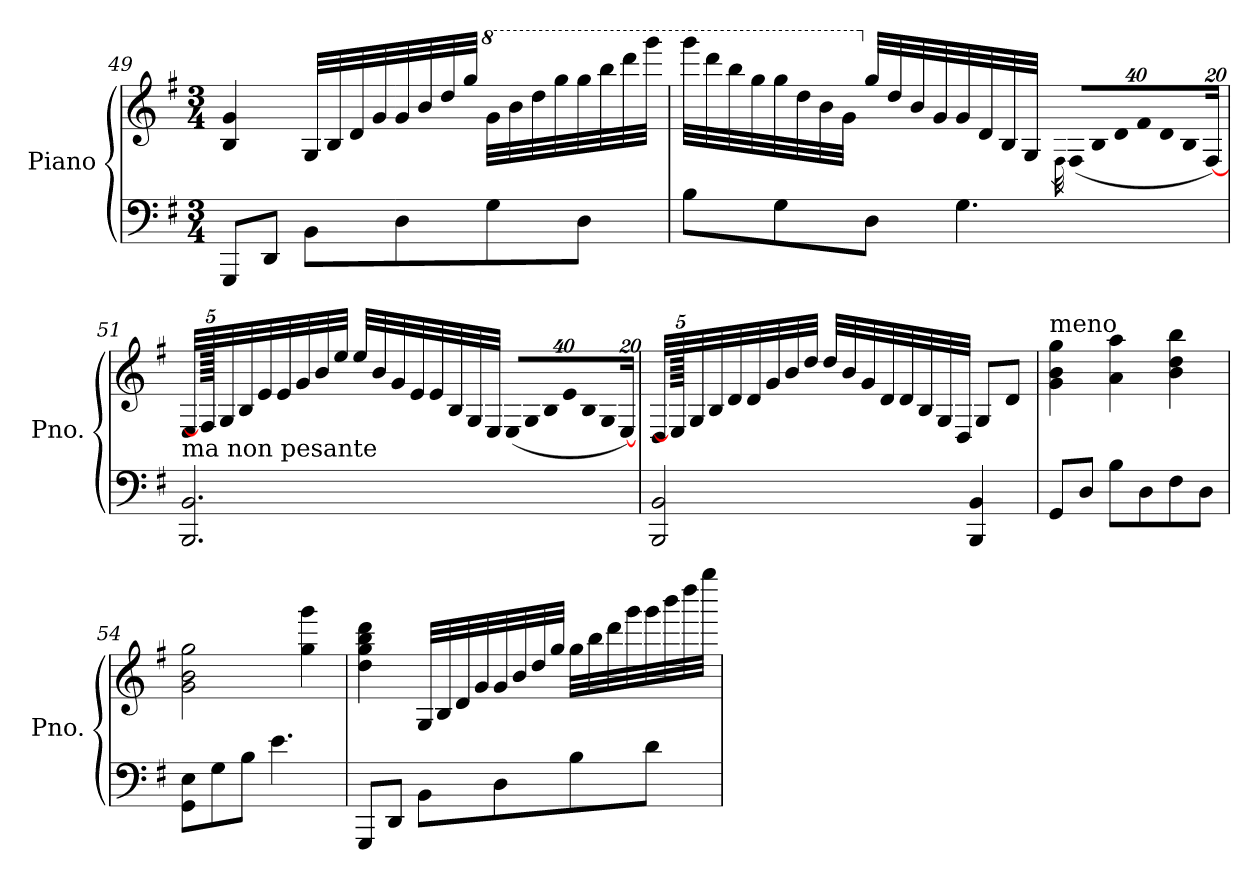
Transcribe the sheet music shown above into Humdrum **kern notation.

**kern	**kern
*part1	*part1
*staff2	*staff1
*I"Piano	*
*I'Pno.	*
*clefF4	*clefG2
*k[f#]	*k[f#]
*M3/4	*M3/4
=49	=49
8GGG/L	4B/ 4g/
8DD/J	.
8BB\L	32G/LLL
.	32B/
.	32d/
.	32g/
8D\	32g/
.	32b/
.	32dd/
.	32gg/JJJ
*	*8va
8G\	32gg\LLL
.	32bb\
.	32ddd\
.	32ggg\
8D\J	32ggg\
.	32bbb\
.	32dddd\
.	32gggg\JJJ
!!LO:LB:g=z
=50	=50
8B\L	32gggg\LLL
.	32dddd\
.	32bbb\
.	32ggg\
8G\	32ggg\
.	32ddd\
.	32bb\
.	32gg\JJJ
*	*X8va
8D\J	32gg/LLL
.	32dd/
.	32b/
.	32g/
4.G\	32g/
.	32d/
.	32B/
.	32G/JJJ
.	32qF#\
*	*Xbrackettup
!	!LO:N:vis=16
.	(>640%23F#/LL
!	!LO:N:vis=16
.	640%23B/
!	!LO:N:vis=16
.	640%23d/
!	!LO:N:vis=16
.	640%23f#/
!	!LO:N:vis=16
.	640%23d/
!	!LO:N:vis=16
.	640%23B/
.	[320%11F#/JJ)
=51	=51
!LO:TX:a:t=ma non pesante	!
2.BBB/ 2.BB/	32E/LLL
.	640F#/JJ]
.	32G/
.	32B/
.	32e/
.	32e/
.	32g/
.	32b/
.	32ee/JJJ
.	32ee/LLL
.	32b/
.	32g/
.	32e/
.	32e/
.	32B/
.	32G/
.	32E/JJJ
!	!LO:N:vis=16
.	(>640%23E/LL
!	!LO:N:vis=16
.	640%23G/
!	!LO:N:vis=16
.	640%23B/
!	!LO:N:vis=16
.	640%23e/
!	!LO:N:vis=16
.	640%23B/
!	!LO:N:vis=16
.	640%23G/
.	[320%11E/JJ)
640ryy	.
!!LO:PB:g=z
=52	=52
2BBB/ 2BB/	32D/LLL
.	640E/JJ]
.	32G/
.	32B/
.	32d/
.	32d/
.	32g/
.	32b/
.	32dd/JJJ
.	32dd/LLL
.	32b/
.	32g/
.	32d/
.	32d/
.	32B/
.	32G/
.	32D/JJJ
4BBB/ 4BB/	.
.	8G/L
.	8d/J
640ryy	.
=53	=53
!	!LO:TX:a:t=meno
8GG/L	4g\ 4b\ 4gg\
8D/J	.
8B\L	4a\ 4aa\
8D\	.
8F#\	4b\ 4dd\ 4bb\
8D\J	.
=54	=54
8GG\ 8E\L	2g\ 2b\ 2gg\
8G\	.
8B\J	.
4.e\	.
.	4gg\ 4ggg\
!!LO:LB:g=z
=55	=55
8GGG/L	4dd\ 4gg\ 4bb\ 4ddd\
8DD/J	.
8BB\L	32G/LLL
.	32B/
.	32d/
.	32g/
8D\	32g/
.	32b/
.	32dd/
.	32gg/JJJ
8B\	32gg\LLL
.	32bb\
.	32ddd\
.	32ggg\
8d\J	32ggg\
.	32bbb\
.	32dddd\
.	32gggg\JJJ
=	=
*-	*-
